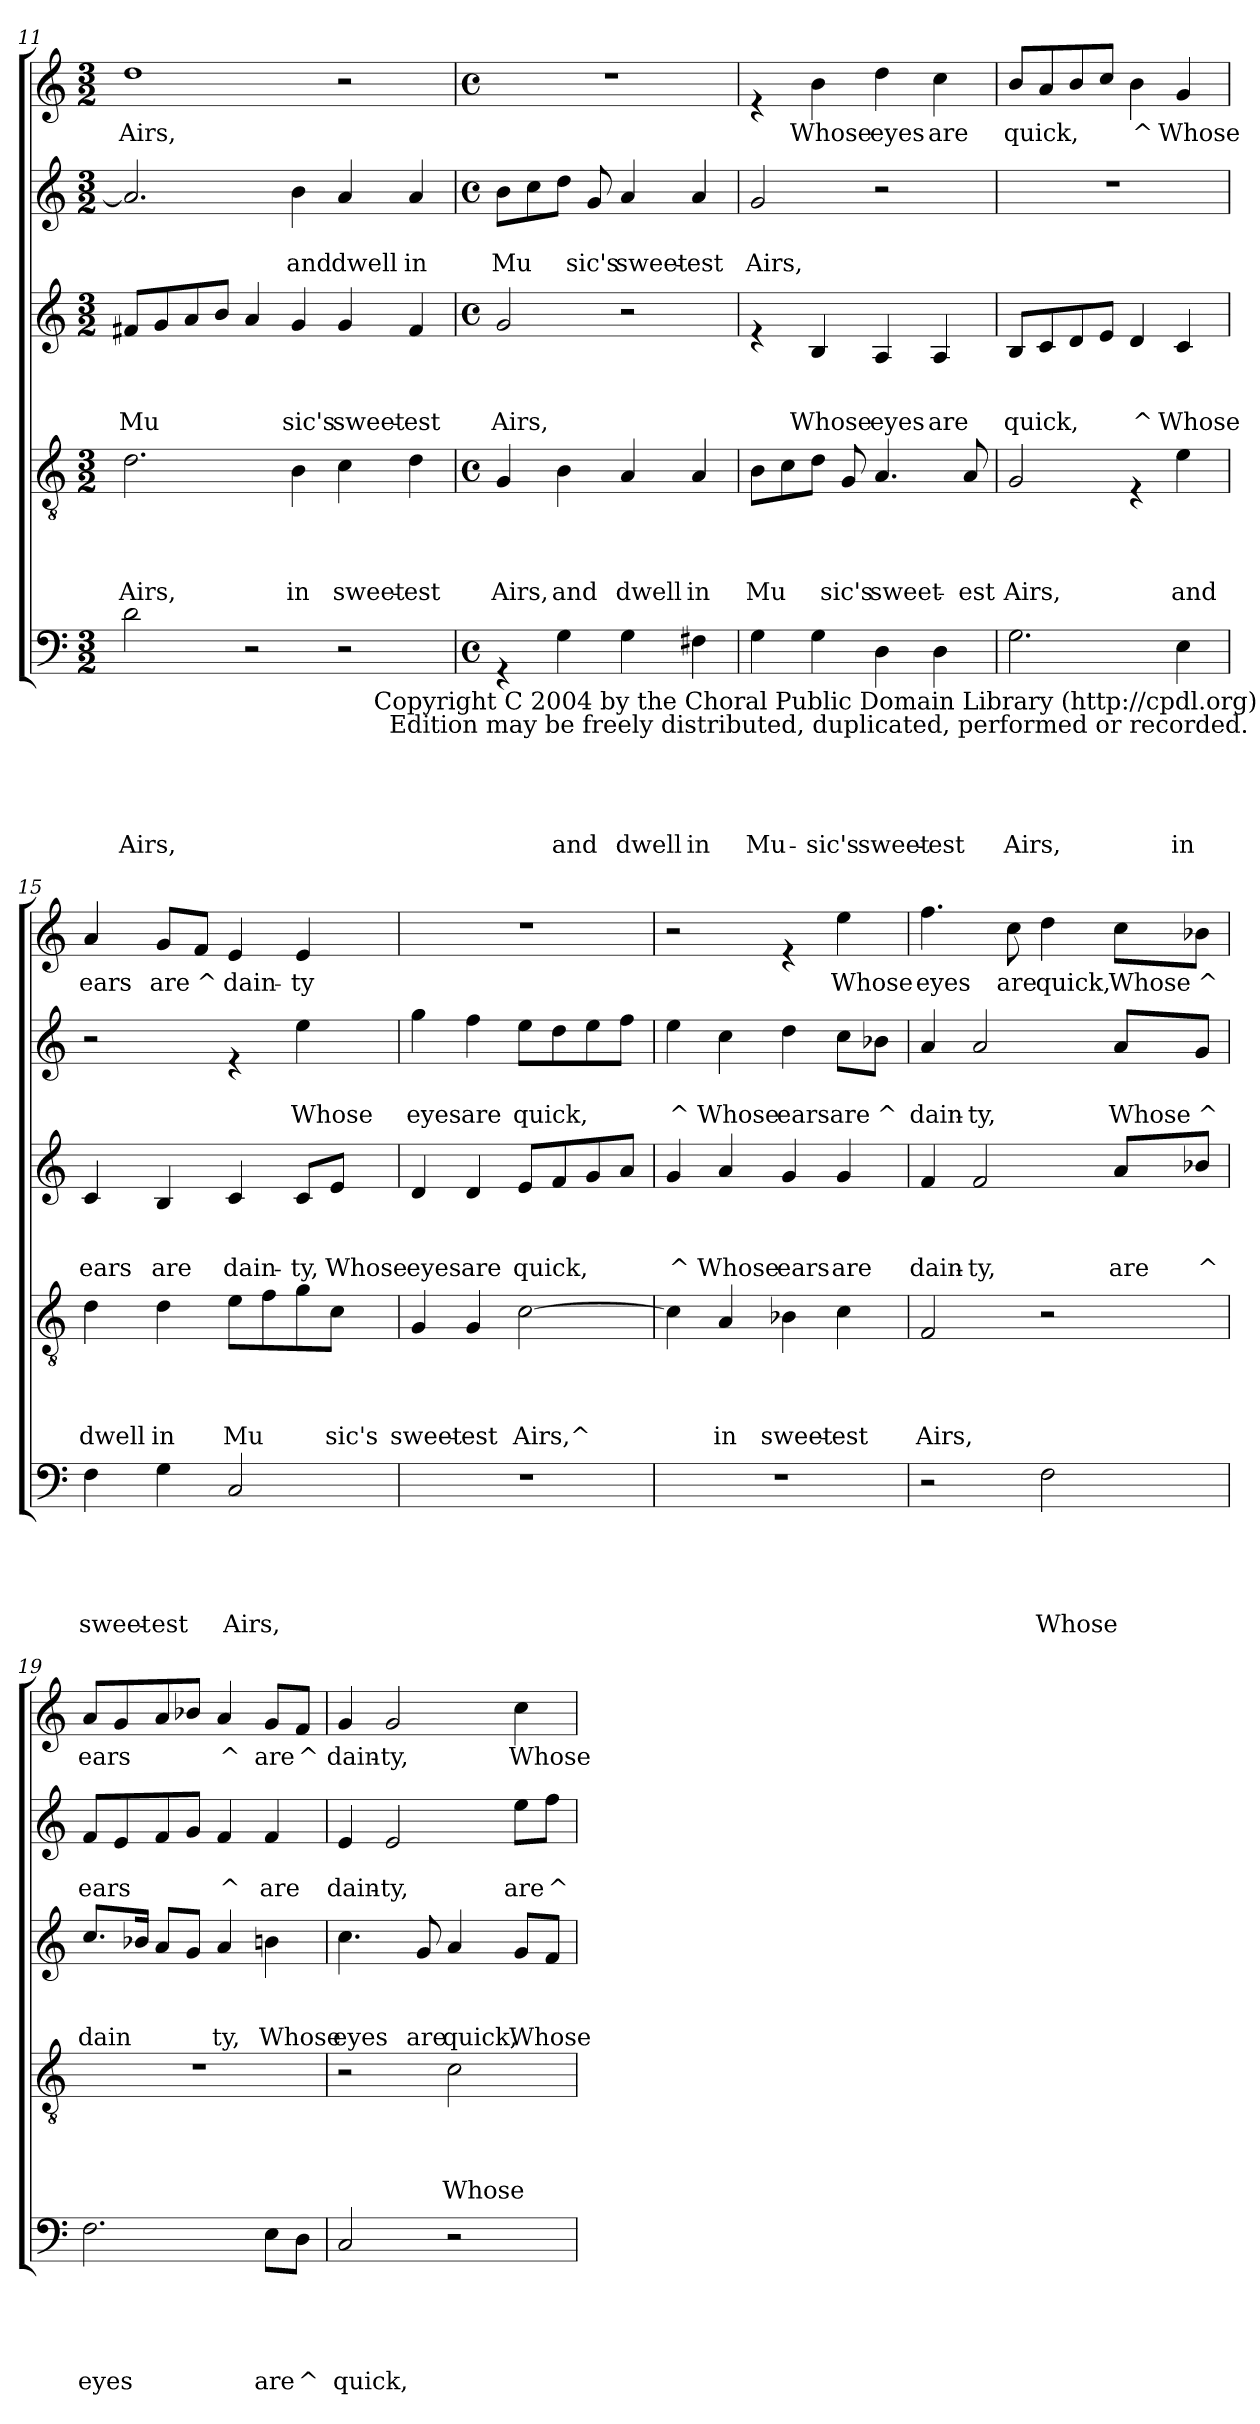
**kern	**text	**text	**text	**text	**text	**kern	**text	**text	**text	**text	**kern	**text	**text	**text	**kern	**text	**text	**kern	**text
*part5	*part5	*part5	*part5	*part5	*part5	*part4	*part4	*part4	*part4	*part4	*part3	*part3	*part3	*part3	*part2	*part2	*part2	*part1	*part1
*staff5	*staff5	*staff5	*staff5	*staff5	*staff5	*staff4	*staff4	*staff4	*staff4	*staff4	*staff3	*staff3	*staff3	*staff3	*staff2	*staff2	*staff2	*staff1	*staff1
!!LO:LB:g=z
*clefF4	*	*	*	*	*	*clefGv2	*	*	*	*	*clefG2	*	*	*	*clefG2	*	*	*clefG2	*
*k[]	*	*	*	*	*	*k[]	*	*	*	*	*k[]	*	*	*	*k[]	*	*	*k[]	*
*C:	*	*	*	*	*	*C:	*	*	*	*	*C:	*	*	*	*C:	*	*	*C:	*
*M3/2	*	*	*	*	*	*M3/2	*	*	*	*	*M3/2	*	*	*	*M3/2	*	*	*M3/2	*
=11	=11	=11	=11	=11	=11	=11	=11	=11	=11	=11	=11	=11	=11	=11	=11	=11	=11	=11	=11
!	!	!	!	!	!LO:LY:b	!	!	!	!	!LO:LY:b	!	!	!	!LO:LY:b	!	!	!	!	!LO:LY:b
*^	*	*	*	*	*	*	*	*	*	*	*	*	*	*	*	*	*	*	*
2d\	1ryy	.	.	.	.	Airs,	2.d\	.	.	.	Airs,	8f#X/L	.	.	Mu	2.a/]	.	.	1dd	Airs,
.	.	.	.	.	.	.	.	.	.	.	.	8g/	.	.	.	.	.	.	.	.
.	.	.	.	.	.	.	.	.	.	.	.	8a/	.	.	.	.	.	.	.	.
.	.	.	.	.	.	.	.	.	.	.	.	8b/J	.	.	.	.	.	.	.	.
2r	.	.	.	.	.	.	.	.	.	.	.	4a/	.	.	.	.	.	.	.	.
!	!	!	!	!	!	!	!	!	!	!	!LO:LY:b	!	!	!	!LO:LY:b	!	!	!LO:LY:b	!	!
.	.	.	.	.	.	.	4B\	.	.	.	in	4g/	.	.	sic's	4b\	.	and	.	.
!	!	!	!	!	!	!	!	!	!	!	!LO:LY:b	!	!	!	!LO:LY:b	!	!	!LO:LY:b	!	!
2r	8ryy	.	.	.	.	.	4c\	.	.	.	sweet-	4g/	.	.	sweet-	4a/	.	dwell	2r	.
!	!LO:TX:b:t=Copyright  C  2004 by the Choral Public Domain Library (http&colon;//cpdl.org)\n    Edition may be freely distributed, duplicated, performed or recorded.	!	!	!	!	!	!	!	!	!	!	!	!	!	!	!	!	!	!	!
.	4.ryy	.	.	.	.	.	.	.	.	.	.	.	.	.	.	.	.	.	.	.
!	!	!	!	!	!	!	!	!	!	!	!LO:LY:b	!	!	!	!LO:LY:b	!	!	!LO:LY:b	!	!
.	.	.	.	.	.	.	4d\	.	.	.	-est	4f#/	.	.	-est	4a/	.	in	.	.
*v	*v	*	*	*	*	*	*	*	*	*	*	*	*	*	*	*	*	*	*	*
=12	=12	=12	=12	=12	=12	=12	=12	=12	=12	=12	=12	=12	=12	=12	=12	=12	=12	=12	=12
*M4/4	*	*	*	*	*	*M4/4	*	*	*	*	*M4/4	*	*	*	*M4/4	*	*	*M4/4	*
*met(c)	*	*	*	*	*	*met(c)	*	*	*	*	*met(c)	*	*	*	*met(c)	*	*	*met(c)	*
*^	*	*	*	*	*	*	*	*	*	*	*	*	*	*	*	*	*	*	*
!	!	!	!	!	!	!	!	!	!	!	!LO:LY:b	!	!	!	!LO:LY:b	!	!	!LO:LY:b	!	!
*v	*v	*	*	*	*	*	*	*	*	*	*	*	*	*	*	*	*	*	*	*
4rGG	.	.	.	.	.	4G/	.	.	.	Airs,	2g/	.	.	Airs,	8b\L	.	Mu	1r	.
.	.	.	.	.	.	.	.	.	.	.	.	.	.	.	8cc\	.	.	.	.
!	!	!	!	!	!LO:LY:b	!	!	!	!	!LO:LY:b	!	!	!	!	!	!	!	!	!
4G\	.	.	.	.	and	4B\	.	.	.	and	.	.	.	.	8dd\J	.	.	.	.
!	!	!	!	!	!	!	!	!	!	!	!	!	!	!	!	!	!LO:LY:b	!	!
.	.	.	.	.	.	.	.	.	.	.	.	.	.	.	8g/	.	sic's	.	.
!	!	!	!	!	!LO:LY:b	!	!	!	!	!LO:LY:b	!	!	!	!	!	!	!LO:LY:b	!	!
4G\	.	.	.	.	dwell	4A/	.	.	.	dwell	2r	.	.	.	4a/	.	sweet-	.	.
!	!	!	!	!	!LO:LY:b	!	!	!	!	!LO:LY:b	!	!	!	!	!	!	!LO:LY:b	!	!
4F#X\	.	.	.	.	in	4A/	.	.	.	in	.	.	.	.	4a/	.	-est	.	.
=13	=13	=13	=13	=13	=13	=13	=13	=13	=13	=13	=13	=13	=13	=13	=13	=13	=13	=13	=13
!	!	!	!	!	!LO:LY:b	!	!	!	!	!LO:LY:b	!	!	!	!	!	!	!LO:LY:b	!	!
4G\	.	.	.	.	Mu-	8B\L	.	.	.	Mu	4re	.	.	.	2g/	.	Airs,	4re	.
.	.	.	.	.	.	8c\	.	.	.	.	.	.	.	.	.	.	.	.	.
!	!	!	!	!	!LO:LY:b	!	!	!	!	!	!	!	!	!LO:LY:b	!	!	!	!	!LO:LY:b
4G\	.	.	.	.	-sic's	8d\J	.	.	.	.	4B/	.	.	Whose	.	.	.	4b\	Whose
!	!	!	!	!	!	!	!	!	!	!LO:LY:b	!	!	!	!	!	!	!	!	!
.	.	.	.	.	.	8G/	.	.	.	sic's	.	.	.	.	.	.	.	.	.
!	!	!	!	!	!LO:LY:b	!	!	!	!	!LO:LY:b	!	!	!	!LO:LY:b	!	!	!	!	!LO:LY:b
4D\	.	.	.	.	sweet-	4.A/	.	.	.	sweet-	4A/	.	.	eyes	2r	.	.	4dd\	eyes
!	!	!	!	!	!LO:LY:b	!	!	!	!	!	!	!	!	!LO:LY:b	!	!	!	!	!LO:LY:b
4D\	.	.	.	.	-est	.	.	.	.	.	4A/	.	.	are	.	.	.	4cc\	are
!	!	!	!	!	!	!	!	!	!	!LO:LY:b	!	!	!	!	!	!	!	!	!
.	.	.	.	.	.	8A/	.	.	.	-est	.	.	.	.	.	.	.	.	.
=14	=14	=14	=14	=14	=14	=14	=14	=14	=14	=14	=14	=14	=14	=14	=14	=14	=14	=14	=14
!	!	!	!	!	!LO:LY:b	!	!	!	!	!LO:LY:b	!	!	!	!LO:LY:b	!	!	!	!	!LO:LY:b
2.G\	.	.	.	.	Airs,	2G/	.	.	.	Airs,	8B/L	.	.	quick,	1r	.	.	8b/L	quick,
.	.	.	.	.	.	.	.	.	.	.	8c/	.	.	.	.	.	.	8a/	.
.	.	.	.	.	.	.	.	.	.	.	8d/	.	.	.	.	.	.	8b/	.
.	.	.	.	.	.	.	.	.	.	.	8e/J	.	.	.	.	.	.	8cc/J	.
!	!	!	!	!	!	!	!	!	!	!	!	!	!	!LO:LY:b	!	!	!	!	!LO:LY:b
.	.	.	.	.	.	4rE	.	.	.	.	4d/	.	.	^	.	.	.	4b\	^
!	!	!	!	!	!LO:LY:b	!	!	!	!	!LO:LY:b	!	!	!	!LO:LY:b	!	!	!	!	!LO:LY:b
4E\	.	.	.	.	in	4e\	.	.	.	and	4c/	.	.	Whose	.	.	.	4g/	Whose
!!LO:LB:g=z
=15	=15	=15	=15	=15	=15	=15	=15	=15	=15	=15	=15	=15	=15	=15	=15	=15	=15	=15	=15
!	!	!	!	!	!LO:LY:b	!	!	!	!	!LO:LY:b	!	!	!	!LO:LY:b	!	!	!	!	!LO:LY:b
4F\	.	.	.	.	sweet-	4d\	.	.	.	dwell	4c/	.	.	ears	2r	.	.	4a/	ears
!	!	!	!	!	!LO:LY:b	!	!	!	!	!LO:LY:b	!	!	!	!LO:LY:b	!	!	!	!	!LO:LY:b
4G\	.	.	.	.	-est	4d\	.	.	.	in	4B/	.	.	are	.	.	.	8g/L	are
!	!	!	!	!	!	!	!	!	!	!	!	!	!	!	!	!	!	!	!LO:LY:b
.	.	.	.	.	.	.	.	.	.	.	.	.	.	.	.	.	.	8f/J	^
!	!	!	!	!	!LO:LY:b	!	!	!	!	!LO:LY:b	!	!	!	!LO:LY:b	!	!	!	!	!LO:LY:b
2C/	.	.	.	.	Airs,	8e\L	.	.	.	Mu	4c/	.	.	dain-	4re	.	.	4e/	dain-
.	.	.	.	.	.	8f\	.	.	.	.	.	.	.	.	.	.	.	.	.
!	!	!	!	!	!	!	!	!	!	!	!	!	!	!LO:LY:b	!	!	!LO:LY:b	!	!LO:LY:b
.	.	.	.	.	.	8g\	.	.	.	.	8c/L	.	.	-ty,	4ee\	.	Whose	4e/	-ty
!	!	!	!	!	!	!	!	!	!	!LO:LY:b	!	!	!	!LO:LY:b	!	!	!	!	!
.	.	.	.	.	.	8c\J	.	.	.	sic's	8e/J	.	.	Whose	.	.	.	.	.
!!LO:PB:g=z
=16	=16	=16	=16	=16	=16	=16	=16	=16	=16	=16	=16	=16	=16	=16	=16	=16	=16	=16	=16
!	!	!	!	!	!	!	!	!	!	!LO:LY:b	!	!	!	!LO:LY:b	!	!	!LO:LY:b	!	!
1r	.	.	.	.	.	4G/	.	.	.	sweet-	4d/	.	.	eyes	4gg\	.	eyes	1r	.
!	!	!	!	!	!	!	!	!	!	!LO:LY:b	!	!	!	!LO:LY:b	!	!	!LO:LY:b	!	!
.	.	.	.	.	.	4G/	.	.	.	-est	4d/	.	.	are	4ff\	.	are	.	.
!	!	!	!	!	!	!	!	!	!	!LO:LY:b	!	!	!	!LO:LY:b	!	!	!LO:LY:b	!	!
.	.	.	.	.	.	[>2c\	.	.	.	Airs,^	8e/L	.	.	quick,	8ee\L	.	quick,	.	.
.	.	.	.	.	.	.	.	.	.	.	8f/	.	.	.	8dd\	.	.	.	.
.	.	.	.	.	.	.	.	.	.	.	8g/	.	.	.	8ee\	.	.	.	.
.	.	.	.	.	.	.	.	.	.	.	8a/J	.	.	.	8ff\J	.	.	.	.
=17	=17	=17	=17	=17	=17	=17	=17	=17	=17	=17	=17	=17	=17	=17	=17	=17	=17	=17	=17
!	!	!	!	!	!	!	!	!	!	!	!	!	!	!LO:LY:b	!	!	!LO:LY:b	!	!
1r	.	.	.	.	.	4c\]	.	.	.	.	4g/	.	.	^	4ee\	.	^	2r	.
!	!	!	!	!	!	!	!	!	!	!LO:LY:b	!	!	!	!LO:LY:b	!	!	!LO:LY:b	!	!
.	.	.	.	.	.	4A/	.	.	.	in	4a/	.	.	Whose	4cc\	.	Whose	.	.
!	!	!	!	!	!	!	!	!	!	!LO:LY:b	!	!	!	!LO:LY:b	!	!	!LO:LY:b	!	!
.	.	.	.	.	.	4B-X\	.	.	.	sweet-	4g/	.	.	ears	4dd\	.	ears	4re	.
!	!	!	!	!	!	!	!	!	!	!LO:LY:b	!	!	!	!LO:LY:b	!	!	!LO:LY:b	!	!LO:LY:b
.	.	.	.	.	.	4c\	.	.	.	-est	4g/	.	.	are	8cc\L	.	are	4ee\	Whose
!	!	!	!	!	!	!	!	!	!	!	!	!	!	!	!	!	!LO:LY:b	!	!
.	.	.	.	.	.	.	.	.	.	.	.	.	.	.	8b-X\J	.	^	.	.
=18	=18	=18	=18	=18	=18	=18	=18	=18	=18	=18	=18	=18	=18	=18	=18	=18	=18	=18	=18
!	!	!	!	!	!	!	!	!	!	!LO:LY:b	!	!	!	!LO:LY:b	!	!	!LO:LY:b	!	!LO:LY:b
2r	.	.	.	.	.	2F/	.	.	.	Airs,	4f/	.	.	dain-	4a/	.	dain-	4.ff\	eyes
!	!	!	!	!	!	!	!	!	!	!	!	!	!	!LO:LY:b	!	!	!LO:LY:b	!	!
.	.	.	.	.	.	.	.	.	.	.	2f/	.	.	-ty,	2a/	.	-ty,	.	.
!	!	!	!	!	!	!	!	!	!	!	!	!	!	!	!	!	!	!	!LO:LY:b
.	.	.	.	.	.	.	.	.	.	.	.	.	.	.	.	.	.	8cc\	are
!	!	!	!	!	!LO:LY:b	!	!	!	!	!	!	!	!	!	!	!	!	!	!LO:LY:b
2F\	.	.	.	.	Whose	2r	.	.	.	.	.	.	.	.	.	.	.	4dd\	quick,
!	!	!	!	!	!	!	!	!	!	!	!	!	!	!LO:LY:b	!	!	!LO:LY:b	!	!LO:LY:b
.	.	.	.	.	.	.	.	.	.	.	8a/L	.	.	are	8a/L	.	Whose	8cc\L	Whose
!	!	!	!	!	!	!	!	!	!	!	!	!	!	!LO:LY:b	!	!	!LO:LY:b	!	!LO:LY:b
.	.	.	.	.	.	.	.	.	.	.	8b-X/J	.	.	^	8g/J	.	^	8b-X\J	^
=19	=19	=19	=19	=19	=19	=19	=19	=19	=19	=19	=19	=19	=19	=19	=19	=19	=19	=19	=19
!	!	!	!	!	!LO:LY:b	!	!	!	!	!	!	!	!	!LO:LY:b	!	!	!LO:LY:b	!	!LO:LY:b
2.F\	.	.	.	.	eyes	1r	.	.	.	.	8.cc/L	.	.	dain	8f/L	.	ears	8a/L	ears
.	.	.	.	.	.	.	.	.	.	.	.	.	.	.	8e/	.	.	8g/	.
.	.	.	.	.	.	.	.	.	.	.	16b-X/Jk	.	.	.	.	.	.	.	.
.	.	.	.	.	.	.	.	.	.	.	8a/L	.	.	.	8f/	.	.	8a/	.
.	.	.	.	.	.	.	.	.	.	.	8g/J	.	.	.	8g/J	.	.	8b-X/J	.
!	!	!	!	!	!	!	!	!	!	!	!	!	!	!LO:LY:b	!	!	!LO:LY:b	!	!LO:LY:b
.	.	.	.	.	.	.	.	.	.	.	4a/	.	.	ty,	4f/	.	^	4a/	^
!	!	!	!	!	!LO:LY:b	!	!	!	!	!	!	!	!	!LO:LY:b	!	!	!LO:LY:b	!	!LO:LY:b
8E\L	.	.	.	.	are	.	.	.	.	.	4bn\	.	.	Whose	4f/	.	are	8g/L	are
!	!	!	!	!	!LO:LY:b	!	!	!	!	!	!	!	!	!	!	!	!	!	!LO:LY:b
8D\J	.	.	.	.	^	.	.	.	.	.	.	.	.	.	.	.	.	8f/J	^
!!LO:LB:g=z
=20	=20	=20	=20	=20	=20	=20	=20	=20	=20	=20	=20	=20	=20	=20	=20	=20	=20	=20	=20
!	!	!	!	!	!LO:LY:b	!	!	!	!	!	!	!	!	!LO:LY:b	!	!	!LO:LY:b	!	!LO:LY:b
2C/	.	.	.	.	quick,	2r	.	.	.	.	4.cc\	.	.	eyes	4e/	.	dain-	4g/	dain-
!	!	!	!	!	!	!	!	!	!	!	!	!	!	!	!	!	!LO:LY:b	!	!LO:LY:b
.	.	.	.	.	.	.	.	.	.	.	.	.	.	.	2e/	.	-ty,	2g/	-ty,
!	!	!	!	!	!	!	!	!	!	!	!	!	!	!LO:LY:b	!	!	!	!	!
.	.	.	.	.	.	.	.	.	.	.	8g/	.	.	are	.	.	.	.	.
!	!	!	!	!	!	!	!	!	!	!LO:LY:b	!	!	!	!LO:LY:b	!	!	!	!	!
2r	.	.	.	.	.	2c\	.	.	.	Whose	4a/	.	.	quick,	.	.	.	.	.
!	!	!	!	!	!	!	!	!	!	!	!	!	!	!LO:LY:b	!	!	!LO:LY:b	!	!LO:LY:b
.	.	.	.	.	.	.	.	.	.	.	8g/L	.	.	Whose	8ee\L	.	are	4cc\	Whose
!	!	!	!	!	!	!	!	!	!	!	!	!	!	!	!	!	!LO:LY:b	!	!
.	.	.	.	.	.	.	.	.	.	.	8f/J	.	.	.	8ff\J	.	^	.	.
=	=	=	=	=	=	=	=	=	=	=	=	=	=	=	=	=	=	=	=
*-	*-	*-	*-	*-	*-	*-	*-	*-	*-	*-	*-	*-	*-	*-	*-	*-	*-	*-	*-
